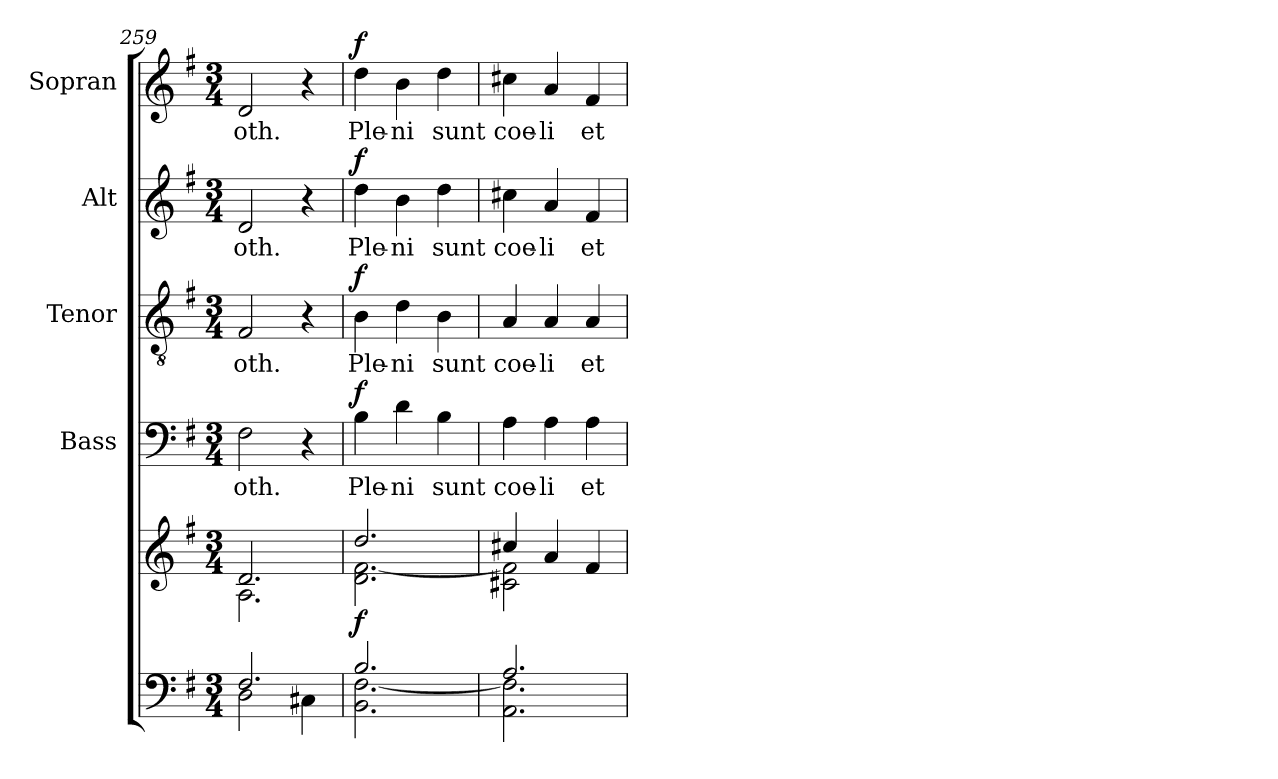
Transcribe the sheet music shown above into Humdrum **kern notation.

**kern	**kern	**dynam	**kern	**text	**dynam	**kern	**text	**dynam	**kern	**text	**dynam	**kern	**text	**dynam
*part5	*part5	*part5	*part4	*part4	*part4	*part3	*part3	*part3	*part2	*part2	*part2	*part1	*part1	*part1
*staff6	*staff5	*staff5/6	*staff4	*staff4	*staff4	*staff3	*staff3	*staff3	*staff2	*staff2	*staff2	*staff1	*staff1	*staff1
*	*	*	*I"Bass	*	*	*I"Tenor	*	*	*I"Alt	*	*	*I"Sopran	*	*
*	*	*	*I'B.	*	*	*I'T.	*	*	*I'A.	*	*	*I'S.	*	*
*clefF4	*clefG2	*	*clefF4	*	*	*clefGv2	*	*	*clefG2	*	*	*clefG2	*	*
*k[f#]	*k[f#]	*	*k[f#]	*	*	*k[f#]	*	*	*k[f#]	*	*	*k[f#]	*	*
*G:	*G:	*	*G:	*	*	*G:	*	*	*G:	*	*	*G:	*	*
*M3/4	*M3/4	*	*M3/4	*	*	*M3/4	*	*	*M3/4	*	*	*M3/4	*	*
=259	=259	=259	=259	=259	=259	=259	=259	=259	=259	=259	=259	=259	=259	=259
*^	*^	*	*	*	*	*	*	*	*	*	*	*	*	*
!	!	!	!	!	!	!LO:LY:b	!	!	!LO:LY:b	!	!	!LO:LY:b	!	!	!LO:LY:b	!
2.F#/	2D\	2.d/	2.A\	.	2F#\	-oth.	.	2F#/	-oth.	.	2d/	-oth.	.	2d/	-oth.	.
.	4C#X\	.	.	.	4r	.	.	4r	.	.	4r	.	.	4r	.	.
=260	=260	=260	=260	=260	=260	=260	=260	=260	=260	=260	=260	=260	=260	=260	=260	=260
!	!	!	!	!LO:DY:b	!	!LO:LY:b	!LO:DY:a	!	!LO:LY:b	!LO:DY:a	!	!LO:LY:b	!LO:DY:a	!	!LO:LY:b	!LO:DY:a
2.B/	2.BB\ [<2.F#\	2.dd/	2.d\ [<2.f#\	f	4B\	Ple-	f	4B\	Ple-	f	4dd\	Ple-	f	4dd\	Ple-	f
!	!	!	!	!	!	!LO:LY:b	!	!	!LO:LY:b	!	!	!LO:LY:b	!	!	!LO:LY:b	!
.	.	.	.	.	4d\	-ni	.	4d\	-ni	.	4b\	-ni	.	4b\	-ni	.
!	!	!	!	!	!	!LO:LY:b	!	!	!LO:LY:b	!	!	!LO:LY:b	!	!	!LO:LY:b	!
.	.	.	.	.	4B\	sunt	.	4B\	sunt	.	4dd\	sunt	.	4dd\	sunt	.
=261	=261	=261	=261	=261	=261	=261	=261	=261	=261	=261	=261	=261	=261	=261	=261	=261
!	!	!	!	!	!	!LO:LY:b	!	!	!LO:LY:b	!	!	!LO:LY:b	!	!	!LO:LY:b	!
2.A/	2.AA\ 2.F#\]	4cc#X/	2c#X\ 2f#\]	.	4A\	coe-	.	4A/	coe-	.	4cc#X\	coe-	.	4cc#X\	coe-	.
!	!	!	!	!	!	!LO:LY:b	!	!	!LO:LY:b	!	!	!LO:LY:b	!	!	!LO:LY:b	!
.	.	4a/	.	.	4A\	-li	.	4A/	-li	.	4a/	-li	.	4a/	-li	.
!	!	!	!	!	!	!LO:LY:b	!	!	!LO:LY:b	!	!	!LO:LY:b	!	!	!LO:LY:b	!
.	.	4f#/	4ryy	.	4A\	et	.	4A/	et	.	4f#/	et	.	4f#/	et	.
*v	*v	*	*	*	*	*	*	*	*	*	*	*	*	*	*	*
*	*v	*v	*	*	*	*	*	*	*	*	*	*	*	*	*
=	=	=	=	=	=	=	=	=	=	=	=	=	=	=
*-	*-	*-	*-	*-	*-	*-	*-	*-	*-	*-	*-	*-	*-	*-
